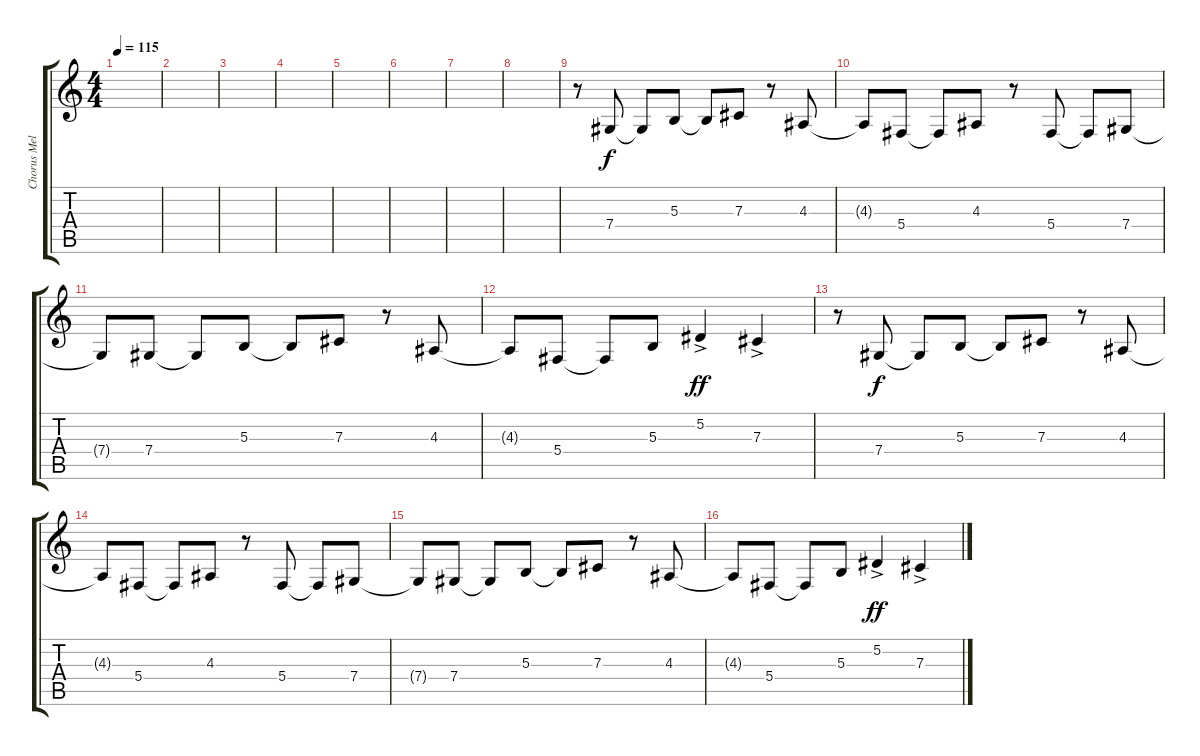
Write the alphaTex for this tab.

\track ("Chorus Melody" "Chorus Mel") {instrument fx4atmosphere}
\staff {score tabs}
\tuning (Eb4 Bb3 Gb3 Db3 Ab2 Eb2) {hide}
\ts (4 4)
\tempo 115
\clef g2
\ks c
|
|
|
|
|
|
|
|
r.8 7.4.8 7.4{t}.8 5.3.8 5.3{t}.8 7.3.8 r.8 4.3.8 |
4.3{t}.8 5.4.8 5.4{t}.8 4.3.8 r.8 5.4.8 5.4{t}.8 7.4.8 |
7.4{t}.8 7.4.8 7.4{t}.8 5.3.8 5.3{t}.8 7.3.8 r.8 4.3.8 |
4.3{t}.8 5.4.8 5.4{t}.8 5.3.8 5.2{ac}.4{dy ff} 7.3{ac}.4 |
r.8 7.4.8{dy f} 7.4{t}.8 5.3.8 5.3{t}.8 7.3.8 r.8 4.3.8 |
4.3{t}.8 5.4.8 5.4{t}.8 4.3.8 r.8 5.4.8 5.4{t}.8 7.4.8 |
7.4{t}.8 7.4.8 7.4{t}.8 5.3.8 5.3{t}.8 7.3.8 r.8 4.3.8 |
4.3{t}.8 5.4.8 5.4{t}.8 5.3.8 5.2{ac}.4{dy ff} 7.3{ac}.4
